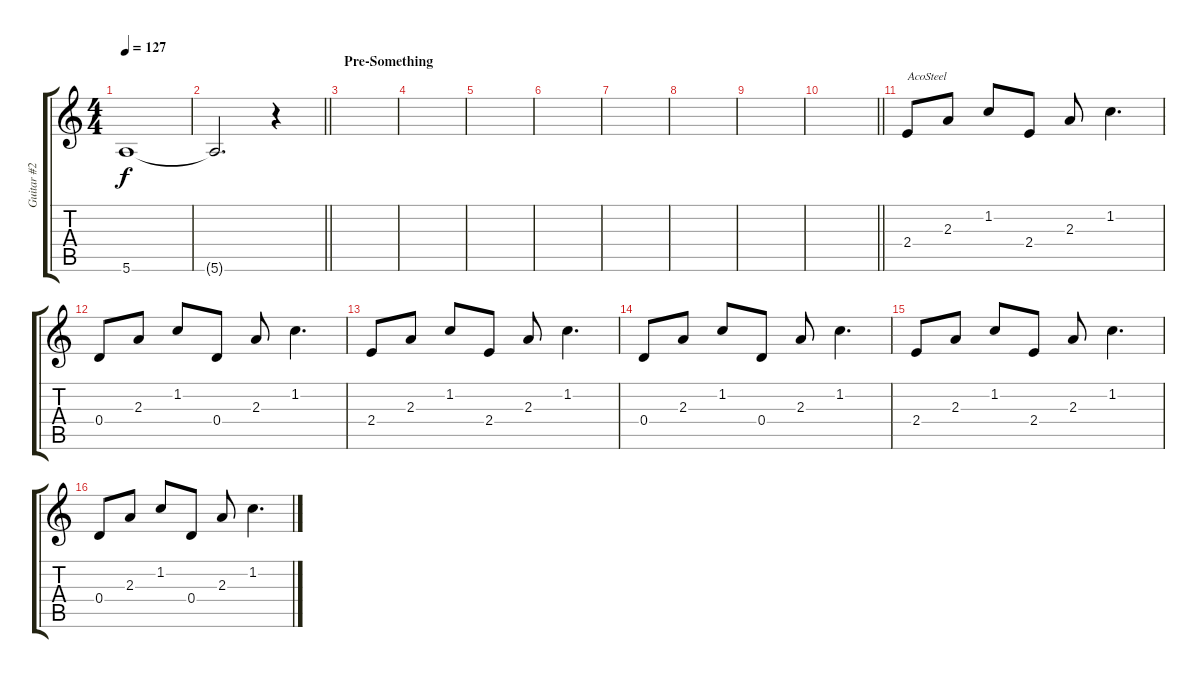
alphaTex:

\track ("Guitar #2" "Guitar #2") {instrument distortionguitar}
\staff {score tabs}
\tuning (E4 B3 G3 D3 A2 E2) {hide}
\ts (4 4)
\tempo 127
\clef g2
\ks c
5.6.1{dy f} |
\barLineRight lightlight
5.6{t}.2{d} r.4 |
\section ("" "Pre-Something")
|
|
|
|
|
|
|
\barLineRight lightlight
|
2.4.8{txt "AcoSteel" instrument acousticguitarsteel} 2.3.8 1.2.8 2.4.8 2.3.8 1.2.4{d} |
0.4.8 2.3.8 1.2.8 0.4.8 2.3.8 1.2.4{d} |
2.4.8 2.3.8 1.2.8 2.4.8 2.3.8 1.2.4{d} |
0.4.8 2.3.8 1.2.8 0.4.8 2.3.8 1.2.4{d} |
2.4.8 2.3.8 1.2.8 2.4.8 2.3.8 1.2.4{d} |
0.4.8 2.3.8 1.2.8 0.4.8 2.3.8 1.2.4{d}
